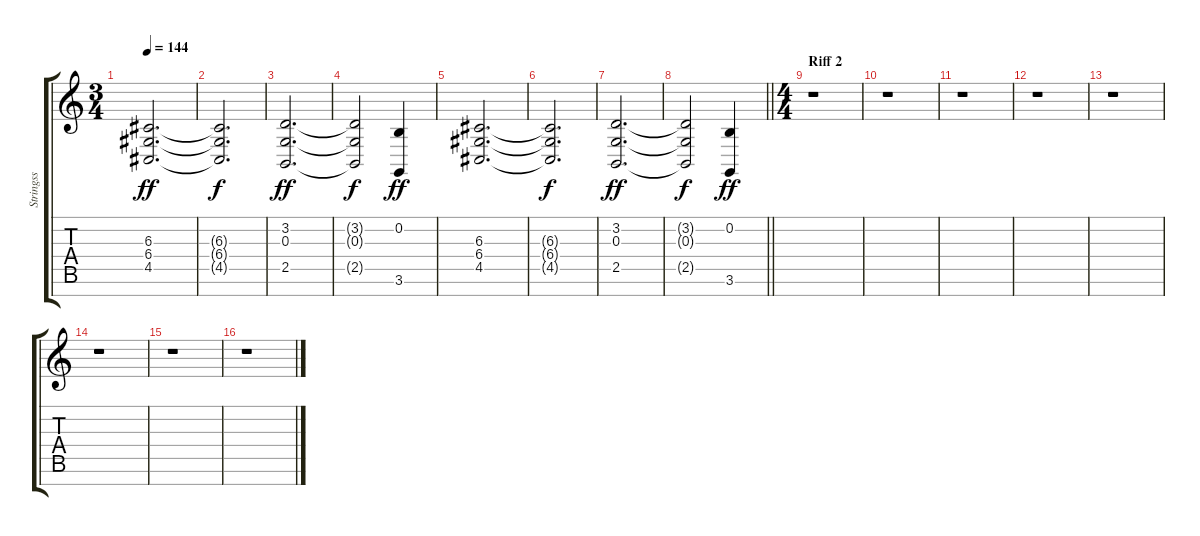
\track ("Stringss" "Stringss") {instrument synthstrings2}
\staff {score tabs}
\tuning (E4 B3 G3 D3 A2 E2 B1) {hide}
\ts (3 4)
\tempo 144
\clef g2
\ks c
(6.3 6.4 4.5).2{d dy ff} |
(6.3{t} 6.4{t} 4.5{t}).2{d dy f} |
(3.2 0.3 2.5).2{d dy ff} |
(3.2{t} 0.3{t} 2.5{t}).2{dy f} (0.2 3.6).4{dy ff} |
(6.3 6.4 4.5).2{d} |
(6.3{t} 6.4{t} 4.5{t}).2{d dy f} |
(3.2 0.3 2.5).2{d dy ff} |
\barLineRight lightlight
(3.2{t} 0.3{t} 2.5{t}).2{dy f} (0.2 3.6).4{dy ff} |
\ts (4 4)
\section ("" "Riff 2")
r.1 |
r.1 |
r.1 |
r.1 |
r.1 |
r.1 |
r.1 |
r.1
